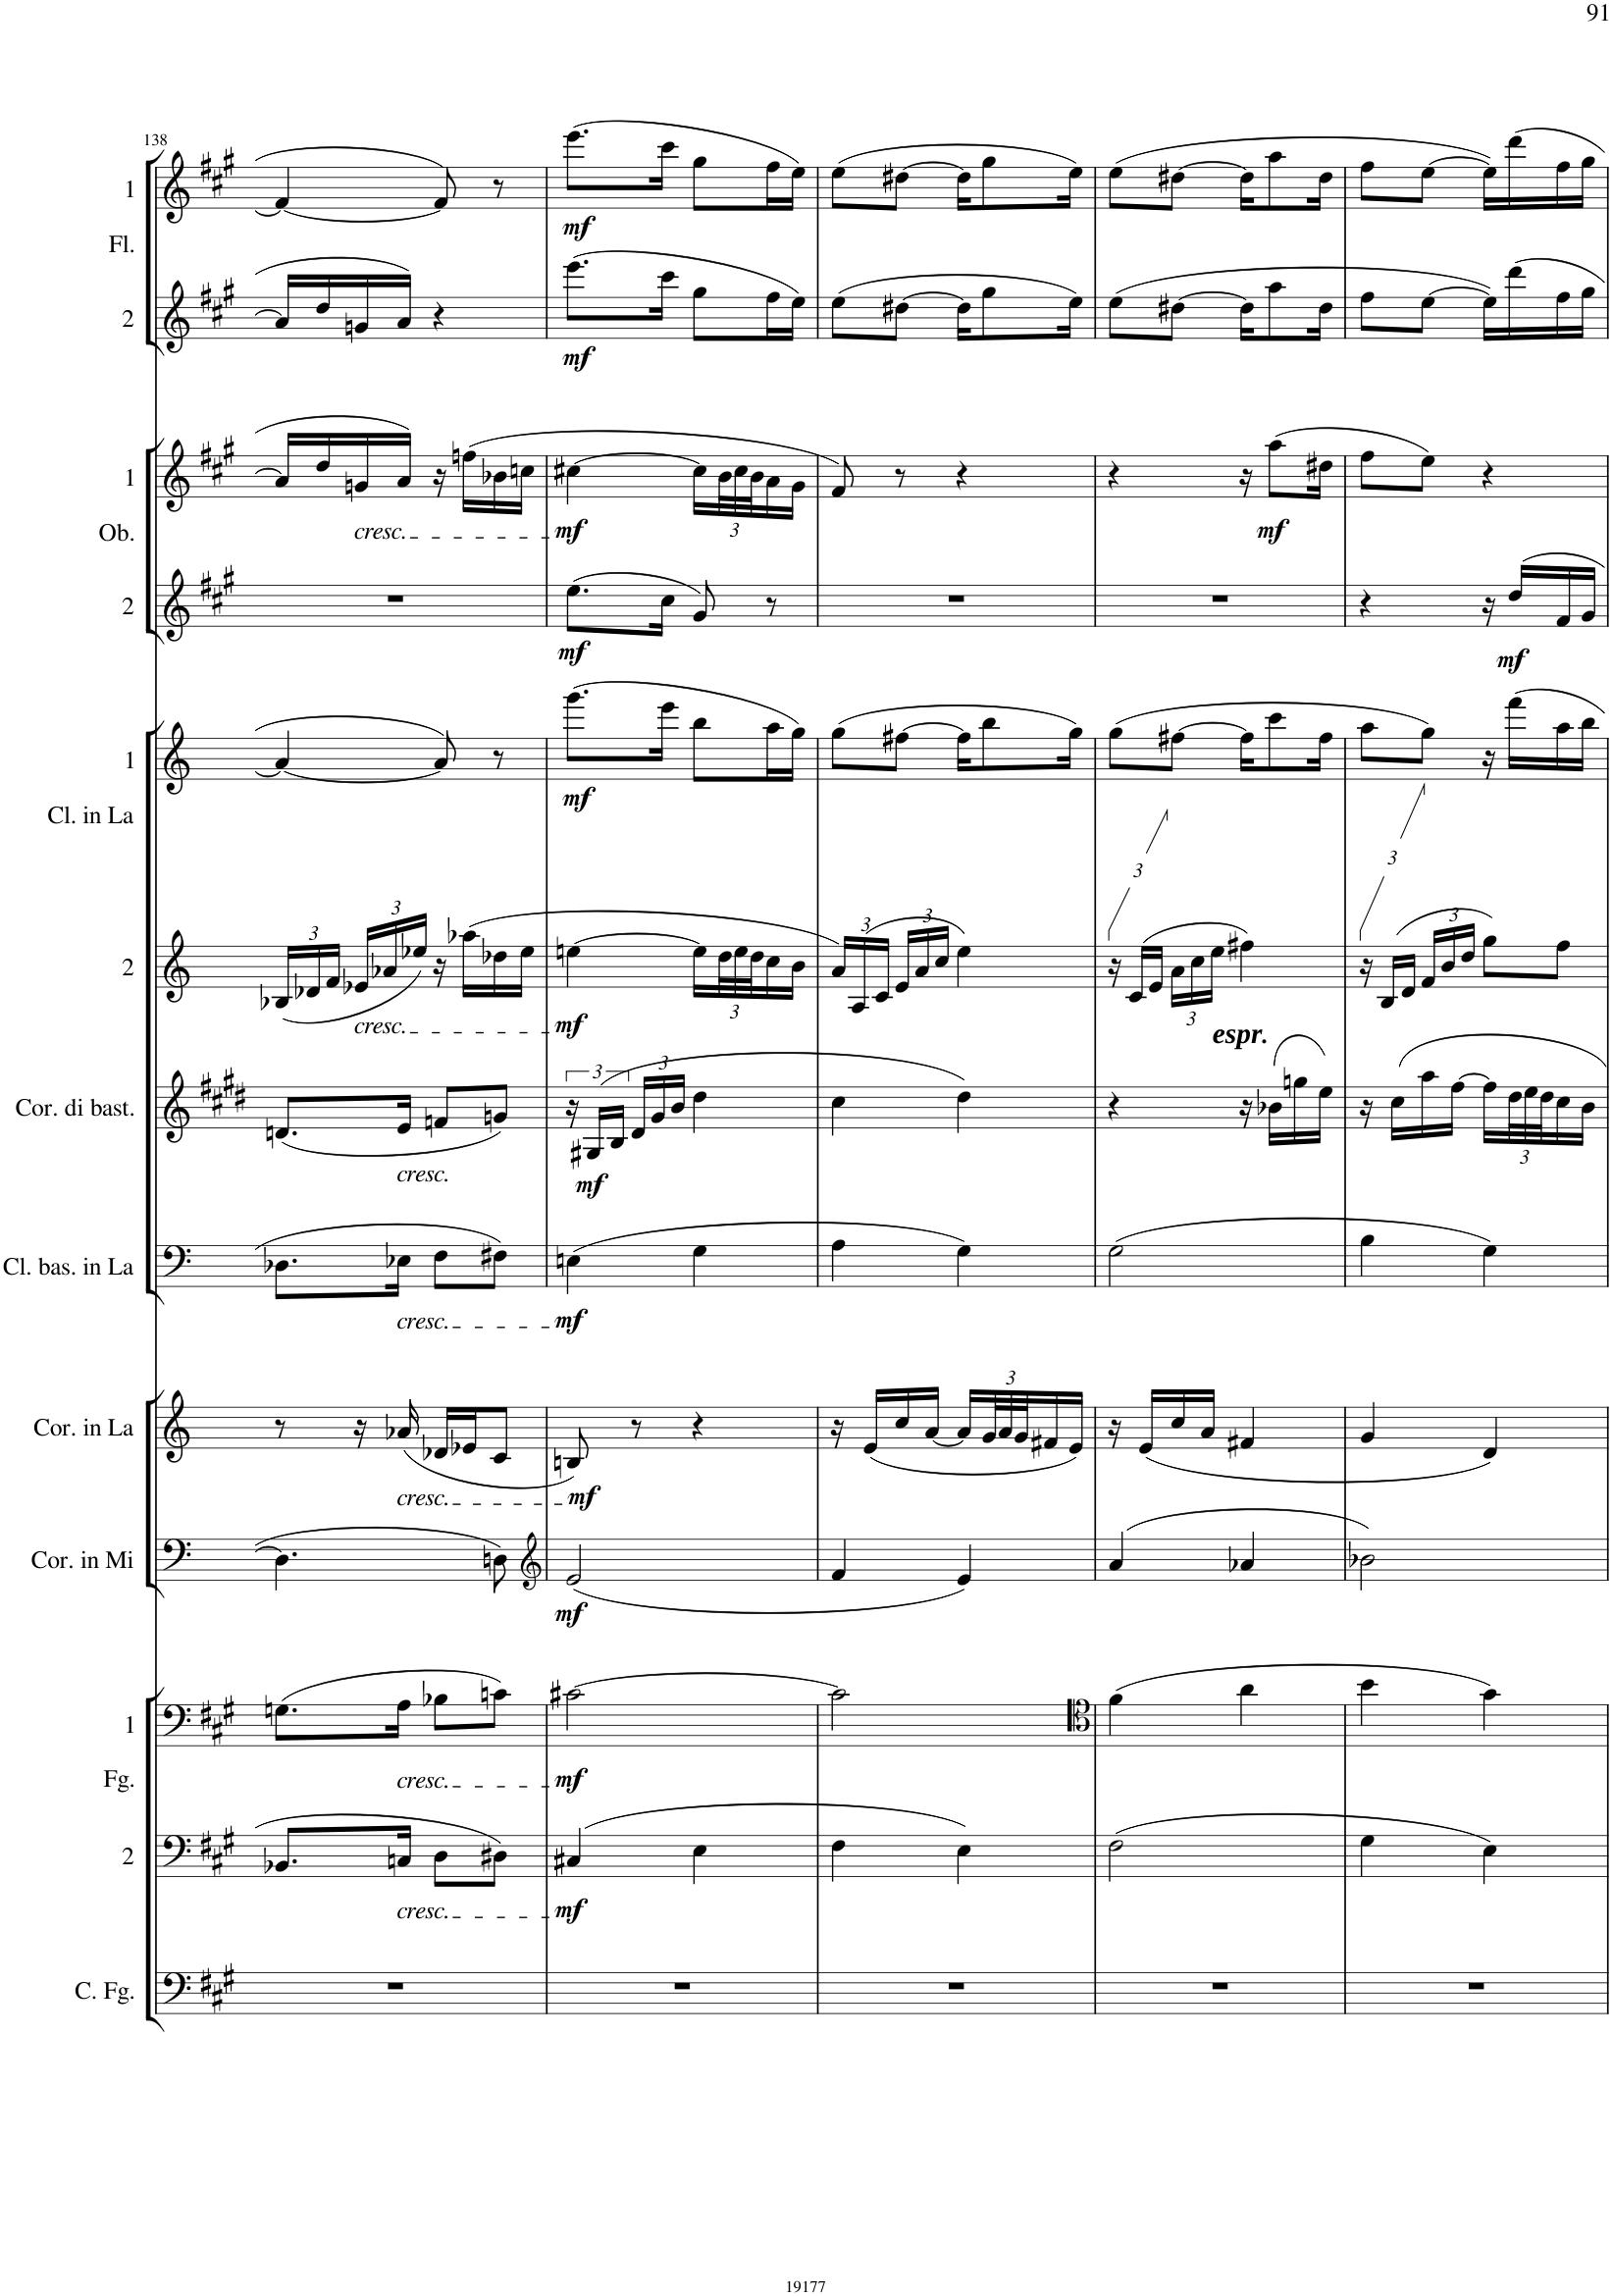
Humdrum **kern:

**kern	**kern	**dynam	**kern	**dynam	**kern	**dynam	**kern	**dynam	**kern	**dynam	**kern	**dynam	**kern	**dynam	**kern	**dynam	**kern	**dynam	**kern	**dynam	**kern	**dynam	**kern	**dynam
*part13	*part12	*part12	*part11	*part11	*part10	*part10	*part9	*part9	*part8	*part8	*part7	*part7	*part6	*part6	*part5	*part5	*part4	*part4	*part3	*part3	*part2	*part2	*part1	*part1
*staff13	*staff12	*staff12	*staff11	*staff11	*staff10	*staff10	*staff9	*staff9	*staff8	*staff8	*staff7	*staff7	*staff6	*staff6	*staff5	*staff5	*staff4	*staff4	*staff3	*staff3	*staff2	*staff2	*staff1	*staff1
*I"Contrafagotto	*I"2	*	*I"1  Fagotti	*	*I"Corno in Mi	*	*I"Corno in La	*	*I"Clarinetto basso in La	*	*I"Corno di bassetto	*	*I"2	*	*I"1  Clarinetti in La	*	*I"2	*	*I"1  Oboi	*	*I"2	*	*I"1  Flauti	*
*I'C. Fg.	*	*	*I'1  Fg.	*	*I'Cor. in Mi	*	*I'Cor. in La	*	*I'Cl. bas. in La	*	*I'Cor. di bast.	*	*	*	*I'1  Cl. in La	*	*	*	*I'1  Ob.	*	*	*	*I'1  Fl.	*
!!LO:PB:g=z
*clefF4	*clefF4	*	*clefF4	*	*clefF4	*	*clefG2	*	*clefF4	*	*clefG2	*	*clefG2	*	*clefG2	*	*clefG2	*	*clefG2	*	*clefG2	*	*clefG2	*
*Trd7c12	*	*	*	*	*Trd5c8	*	*Trd2c3	*	*Trd2c3	*	*Trd4c7	*	*Trd2c3	*	*Trd2c3	*	*	*	*	*	*	*	*	*
*k[f#c#g#]	*k[f#c#g#]	*	*k[f#c#g#]	*	*k[]	*	*k[]	*	*k[]	*	*k[f#c#g#d#]	*	*k[]	*	*k[]	*	*k[f#c#g#]	*	*k[f#c#g#]	*	*k[f#c#g#]	*	*k[f#c#g#]	*
*M4/8	*M4/8	*	*M4/8	*	*M4/8	*	*M4/8	*	*M4/8	*	*M4/8	*	*M4/8	*	*M4/8	*	*M4/8	*	*M4/8	*	*M4/8	*	*M4/8	*
*	*	*	*	*	*	*	*	*	*	*	*	*	*Xbrackettup	*	*	*	*	*	*	*	*	*	*	*
=138	=138	=138	=138	=138	=138	=138	=138	=138	=138	=138	=138	=138	=138	=138	=138	=138	=138	=138	=138	=138	=138	=138	=138	=138
2r	8.BB-X/L	.	(8.Gn\L	.	4.D-\]	.	8r	.	8.D-X\L	.	(8.dn/L	.	(24B-X/LL	.	4a-/_	.	2r	.	16a/LL]	.	16a/LL]	.	4f/_	.
.	.	.	.	.	.	.	.	.	.	.	.	.	24d-X/	.	.	.	.	.	.	.	.	.	.	.
.	.	.	.	.	.	.	.	.	.	.	.	.	.	.	.	.	.	.	16dd/	.	16dd/	.	.	.
.	.	.	.	.	.	.	.	.	.	.	.	.	24f/JJ	.	.	.	.	.	.	.	.	.	.	.
!	!	!	!	!	!	!	!	!	!	!	!	!	!	!	!	!	!	!	!LO:TX:b:i:t=cresc.	!	!	!	!	!
!	!	!	!	!	!	!	!	!	!	!	!	!	!LO:TX:b:i:t=cresc.	!	!	!	!	!	!	!	!	!	!	!
.	.	.	.	.	.	.	16r	.	.	.	.	.	24e-X/LL	.	.	.	.	.	16gn/	.	16gn/	.	.	.
.	.	.	.	.	.	.	.	.	.	.	.	.	24a-X/	.	.	.	.	.	.	.	.	.	.	.
!	!	!	!	!	!	!	!	!	!	!	!LO:TX:b:i:t=cresc.	!	!	!	!	!	!	!	!	!	!	!	!	!
!	!	!	!	!	!	!	!	!	!LO:TX:b:i:t=cresc.	!	!	!	!	!	!	!	!	!	!	!	!	!	!	!
!	!	!	!	!	!	!	!LO:TX:b:i:t=cresc.	!	!	!	!	!	!	!	!	!	!	!	!	!	!	!	!	!
!	!	!	!LO:TX:b:i:t=cresc.	!	!	!	!	!	!	!	!	!	!	!	!	!	!	!	!	!	!	!	!	!
!	!LO:TX:b:i:t=cresc.	!	!	!	!	!	!	!	!	!	!	!	!	!	!	!	!	!	!	!	!	!	!	!
.	16Cn/Jk	.	16A\Jk	.	.	.	(16a-X/	.	16E-X\Jk	.	16e/Jk	.	.	.	.	.	.	.	16a/JJ	.	16a/JJ	.	.	.
.	.	.	.	.	.	.	.	.	.	.	.	.	24ee-X/JJ)	.	.	.	.	.	.	.	.	.	.	.
.	8D\L	.	8B-X\L	.	.	.	16d-X/LL	.	8F\L	.	8fn/L	.	16r	.	8a-/]	.	.	.	16r	.	4r	.	8f/]	.
.	.	.	.	.	.	.	16e-X/J	.	.	.	.	.	(16aa-X\LL	.	.	.	.	.	(16ffn\LL	.	.	.	.	.
.	8D#X\J	.	8cn\J)	.	8Dn\	.	8c/J	.	8F#X\J	.	8gn/J)	.	16dd-X\	.	8r	.	.	.	16b-X\	.	.	.	8r	.
.	.	.	.	.	.	.	.	.	.	.	.	.	16ee-\JJ	.	.	.	.	.	16ccn\JJ	.	.	.	.	.
=139	=139	=139	=139	=139	=139	=139	=139	=139	=139	=139	=139	=139	=139	=139	=139	=139	=139	=139	=139	=139	=139	=139	=139	=139
*	*	*	*	*	*clefG2	*	*	*	*	*	*	*	*	*	*	*	*	*	*	*	*	*	*	*
!	!	!LO:DY:b	!	!LO:DY:b	!	!LO:DY:b	!	!LO:DY:b	!	!LO:DY:b	!	!	!	!LO:DY:b	!	!LO:DY:b	!	!LO:DY:b	!	!LO:DY:b	!	!LO:DY:b	!	!LO:DY:b
2r	(4C#X/	mf	[2c#X\	mf	(2e/	mf	8Bn/)	mf	(4En\	mf	24r	.	[4een\	mf	(8.ggg\L	mf	(8.ee\L	mf	[4cc#X\	mf	(8.eee\L	mf	(8.eee\L	mf
!	!	!	!	!	!	!	!	!	!	!	!	!LO:DY:b	!	!	!	!	!	!	!	!	!	!	!	!
.	.	.	.	.	.	.	.	.	.	.	(24G#X/LL	mf	.	.	.	.	.	.	.	.	.	.	.	.
.	.	.	.	.	.	.	.	.	.	.	24B/JJ	.	.	.	.	.	.	.	.	.	.	.	.	.
*	*	*	*	*	*	*	*	*	*	*	*Xbrackettup	*	*	*	*	*	*	*	*	*	*	*	*	*
.	.	.	.	.	.	.	8r	.	.	.	24d#/LL	.	.	.	.	.	.	.	.	.	.	.	.	.
.	.	.	.	.	.	.	.	.	.	.	24g#/	.	.	.	.	.	.	.	.	.	.	.	.	.
.	.	.	.	.	.	.	.	.	.	.	.	.	.	.	16eee\Jk	.	16cc#\Jk	.	.	.	16ccc#\Jk	.	16ccc#\Jk	.
.	.	.	.	.	.	.	.	.	.	.	24b/JJ	.	.	.	.	.	.	.	.	.	.	.	.	.
.	4E\	.	.	.	.	.	4r	.	4G\	.	4dd#\	.	16ee\LL]	.	8bb\L	.	8g#/)	.	16cc#\LL]	.	8gg#\L	.	8gg#\L	.
*	*	*	*	*	*	*	*	*	*	*	*	*	*	*	*	*	*	*	*Xbrackettup	*	*	*	*	*
.	.	.	.	.	.	.	.	.	.	.	.	.	48dd\L	.	.	.	.	.	48b\L	.	.	.	.	.
.	.	.	.	.	.	.	.	.	.	.	.	.	48ee\	.	.	.	.	.	48cc#\	.	.	.	.	.
.	.	.	.	.	.	.	.	.	.	.	.	.	48dd\J	.	.	.	.	.	48b\J	.	.	.	.	.
.	.	.	.	.	.	.	.	.	.	.	.	.	16cc\	.	16aa\L	.	8r	.	16a\	.	16ff#\L	.	16ff#\L	.
.	.	.	.	.	.	.	.	.	.	.	.	.	16b\JJ	.	16gg\JJ)	.	.	.	16g#\JJ	.	16ee\JJ)	.	16ee\JJ)	.
=140	=140	=140	=140	=140	=140	=140	=140	=140	=140	=140	=140	=140	=140	=140	=140	=140	=140	=140	=140	=140	=140	=140	=140	=140
2r	4F#\	.	2c#\]	.	4f/	.	16r	.	4A\	.	4cc#\	.	24a/LL)	.	(8gg\L	.	2r	.	8f#/)	.	(8ee\L	.	(8ee\L	.
.	.	.	.	.	.	.	.	.	.	.	.	.	(24A/	.	.	.	.	.	.	.	.	.	.	.
.	.	.	.	.	.	.	(16e/LL	.	.	.	.	.	.	.	.	.	.	.	.	.	.	.	.	.
.	.	.	.	.	.	.	.	.	.	.	.	.	24c/JJ	.	.	.	.	.	.	.	.	.	.	.
.	.	.	.	.	.	.	16cc/	.	.	.	.	.	24e/LL	.	[8ff#X\J	.	.	.	8r	.	[8dd#X\J	.	[8dd#X\J	.
.	.	.	.	.	.	.	.	.	.	.	.	.	24a/	.	.	.	.	.	.	.	.	.	.	.
.	.	.	.	.	.	.	[16a/JJ	.	.	.	.	.	.	.	.	.	.	.	.	.	.	.	.	.
.	.	.	.	.	.	.	.	.	.	.	.	.	24cc/JJ	.	.	.	.	.	.	.	.	.	.	.
.	4E\)	.	.	.	4e/)	.	16a/LL]	.	4G\)	.	4dd#\)	.	4ee\)	.	16ff#\KL]	.	.	.	4r	.	16dd#\KL]	.	16dd#\KL]	.
*	*	*	*	*	*	*	*Xbrackettup	*	*	*	*	*	*	*	*	*	*	*	*	*	*	*	*	*
.	.	.	.	.	.	.	48g/L	.	.	.	.	.	.	.	8bb\	.	.	.	.	.	8gg#\	.	8gg#\	.
.	.	.	.	.	.	.	48a/	.	.	.	.	.	.	.	.	.	.	.	.	.	.	.	.	.
.	.	.	.	.	.	.	48g/J	.	.	.	.	.	.	.	.	.	.	.	.	.	.	.	.	.
.	.	.	.	.	.	.	16f#X/	.	.	.	.	.	.	.	.	.	.	.	.	.	.	.	.	.
.	.	.	.	.	.	.	16e/JJ)	.	.	.	.	.	.	.	16gg\Jk)	.	.	.	.	.	16ee\Jk)	.	16ee\Jk)	.
=141	=141	=141	=141	=141	=141	=141	=141	=141	=141	=141	=141	=141	=141	=141	=141	=141	=141	=141	=141	=141	=141	=141	=141	=141
*	*	*	*clefC4	*	*	*	*	*	*	*	*	*	*	*	*	*	*	*	*	*	*	*	*	*
*	*	*	*	*	*	*	*	*	*	*	*	*	*brackettup	*	*	*	*	*	*	*	*	*	*	*
2r	(2F#\	.	(4f#\	.	(4a/	.	16r	.	(2G\	.	4r	.	24r	.	(8gg\L	.	2r	.	4r	.	(8ee\L	.	(8ee\L	.
.	.	.	.	.	.	.	.	.	.	.	.	.	(24c/LL	.	.	.	.	.	.	.	.	.	.	.
.	.	.	.	.	.	.	(16e/LL	.	.	.	.	.	.	.	.	.	.	.	.	.	.	.	.	.
.	.	.	.	.	.	.	.	.	.	.	.	.	24e/JJ	.	.	.	.	.	.	.	.	.	.	.
*	*	*	*	*	*	*	*	*	*	*	*	*	*Xbrackettup	*	*	*	*	*	*	*	*	*	*	*
.	.	.	.	.	.	.	16cc/	.	.	.	.	.	24a\LL	.	[8ff#X\J	.	.	.	.	.	[8dd#X\J	.	[8dd#X\J	.
.	.	.	.	.	.	.	.	.	.	.	.	.	24cc\	.	.	.	.	.	.	.	.	.	.	.
.	.	.	.	.	.	.	16a/JJ	.	.	.	.	.	.	.	.	.	.	.	.	.	.	.	.	.
.	.	.	.	.	.	.	.	.	.	.	.	.	24ee\JJ	.	.	.	.	.	.	.	.	.	.	.
!	!	!	!	!	!	!	!	!	!	!	!LO:TX:a:Bi:t=espr	!	!	!	!	!	!	!	!	!	!	!	!	!
!	!	!	!	!	!	!	!	!	!	!	!LO:TX:a:t=.	!	!	!	!	!	!	!	!	!	!	!	!	!
.	.	.	4a\	.	4a-X/	.	4f#X/	.	.	.	16r	.	4ff#X\)	.	16ff#\KL]	.	.	.	16r	.	16dd#\KL]	.	16dd#\KL]	.
!	!	!	!	!	!	!	!	!	!	!	!	!	!	!	!	!	!	!	!	!LO:DY:b	!	!	!	!
.	.	.	.	.	.	.	.	.	.	.	(16b-X\LL	.	.	.	8ccc\	.	.	.	(8aa\L	mf	8aa\	.	8aa\	.
.	.	.	.	.	.	.	.	.	.	.	16ggn\	.	.	.	.	.	.	.	.	.	.	.	.	.
.	.	.	.	.	.	.	.	.	.	.	16ee\JJ)	.	.	.	16ff#\Jk	.	.	.	16dd#X\Jk	.	16dd#\Jk	.	16dd#\Jk	.
=142	=142	=142	=142	=142	=142	=142	=142	=142	=142	=142	=142	=142	=142	=142	=142	=142	=142	=142	=142	=142	=142	=142	=142	=142
*	*	*	*	*	*	*	*	*	*	*	*	*	*brackettup	*	*	*	*	*	*	*	*	*	*	*
2r	4G#\	.	4b\	.	2b-X\)	.	4g/	.	4B\	.	16r	.	24r	.	8aa\L	.	4r	.	8ff#\L	.	8ff#\L	.	8ff#\L	.
.	.	.	.	.	.	.	.	.	.	.	.	.	(24B/LL	.	.	.	.	.	.	.	.	.	.	.
.	.	.	.	.	.	.	.	.	.	.	16cc#\LL	.	.	.	.	.	.	.	.	.	.	.	.	.
.	.	.	.	.	.	.	.	.	.	.	.	.	24d/JJ	.	.	.	.	.	.	.	.	.	.	.
*	*	*	*	*	*	*	*	*	*	*	*	*	*Xbrackettup	*	*	*	*	*	*	*	*	*	*	*
.	.	.	.	.	.	.	.	.	.	.	16aa\	.	24f/LL	.	8gg\J)	.	.	.	8ee\J)	.	[8ee\J	.	[8ee\J	.
.	.	.	.	.	.	.	.	.	.	.	.	.	24b/	.	.	.	.	.	.	.	.	.	.	.
.	.	.	.	.	.	.	.	.	.	.	[16ff#\JJ	.	.	.	.	.	.	.	.	.	.	.	.	.
.	.	.	.	.	.	.	.	.	.	.	.	.	24dd/JJ	.	.	.	.	.	.	.	.	.	.	.
.	4E\)	.	4g#\)	.	.	.	4d/)	.	4G\)	.	16ff#\LL]	.	8gg\L)	.	16r	.	16r	.	4r	.	16ee\LL])	.	16ee\LL])	.
!	!	!	!	!	!	!	!	!	!	!	!	!	!	!	!	!	!	!LO:DY:b	!	!	!	!	!	!
.	.	.	.	.	.	.	.	.	.	.	48dd#\L	.	.	.	16fff\LL	.	16dd/LL	mf	.	.	16ddd\	.	16ddd\	.
.	.	.	.	.	.	.	.	.	.	.	48ee\	.	.	.	.	.	.	.	.	.	.	.	.	.
.	.	.	.	.	.	.	.	.	.	.	48dd#\J	.	.	.	.	.	.	.	.	.	.	.	.	.
.	.	.	.	.	.	.	.	.	.	.	16cc#\	.	8ff\J	.	16aa\	.	16f#/	.	.	.	16ff#\	.	16ff#\	.
.	.	.	.	.	.	.	.	.	.	.	16b\JJ	.	.	.	16bb\JJ	.	16g#/JJ	.	.	.	16gg#\JJ	.	16gg#\JJ	.
=	=	=	=	=	=	=	=	=	=	=	=	=	=	=	=	=	=	=	=	=	=	=	=	=
*-	*-	*-	*-	*-	*-	*-	*-	*-	*-	*-	*-	*-	*-	*-	*-	*-	*-	*-	*-	*-	*-	*-	*-	*-
